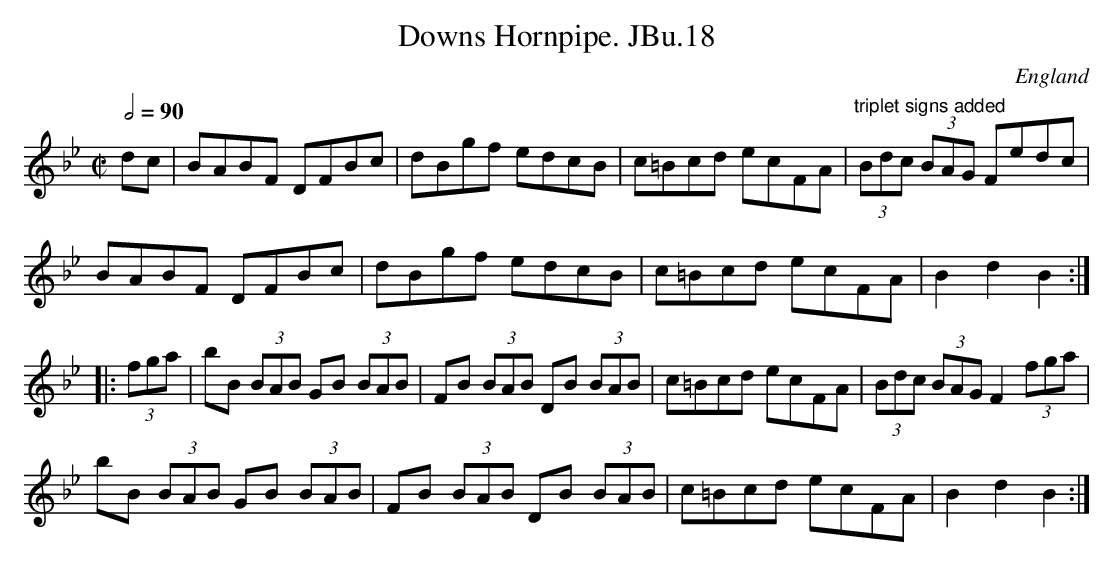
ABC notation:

X:1
T:Downs Hornpipe. JBu.18
O:England
M:C|
L:1/8
Q:1/2=90
K:Bb major
dc|BABF DFBc|dBgf edcB|c=Bcd ecFA|"triplet signs added"(3Bdc(3 BAG Fedc|
BABF DFBc|dBgf edcB|c=Bcd ecFA|B2d2B2:|
|:(3fga|bB (3BAB GB (3BAB|FB (3BAB DB (3BAB|c=Bcd ecFA|(3Bdc (3BAG F2(3fga|
bB (3BAB GB (3BAB|FB (3BAB DB (3BAB|c=Bcd ecFA|B2d2B2:|
